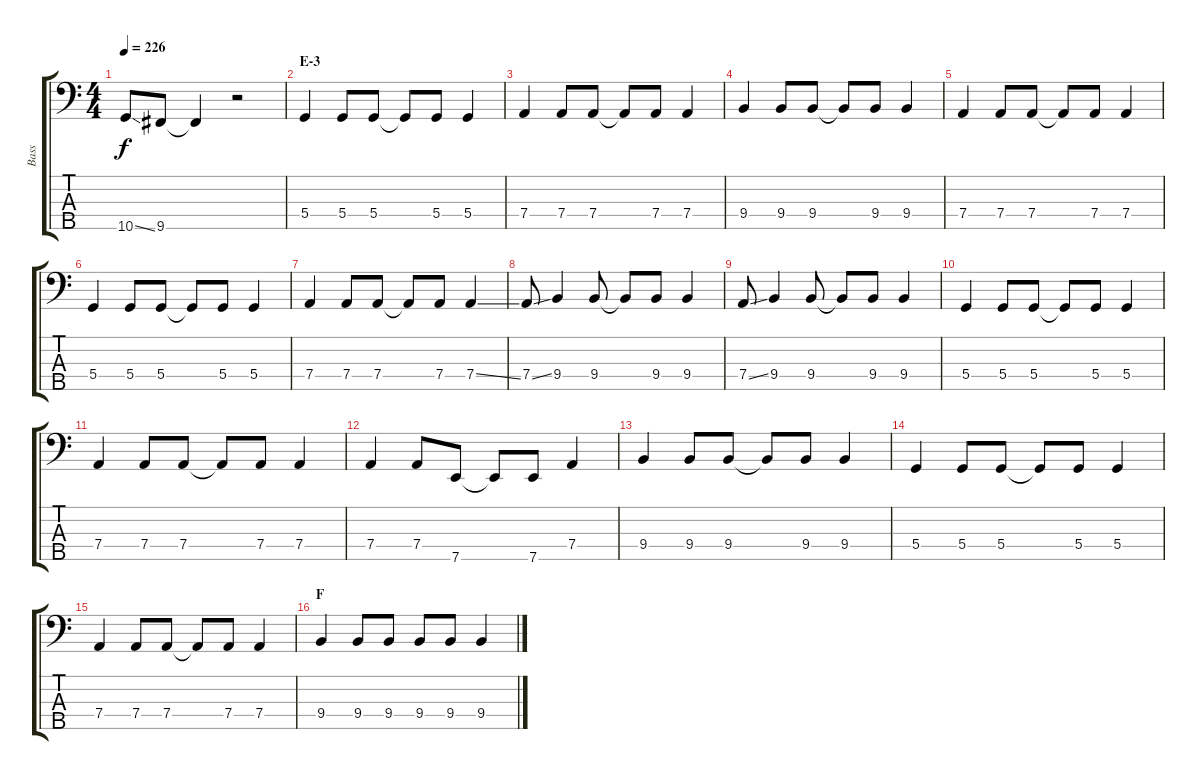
\track ("Bass" "Bass") {instrument electricbasspick}
\staff {score tabs}
\tuning (G2 D2 A1 D1 A0) {hide}
\ts (4 4)
\tempo 226
\clef f4
\ks c
10.5{ss}.8{dy f} 9.5.8 9.5{t}.4 r.2 |
\section ("" "E-3")
5.4.4 5.4.8 5.4.8 5.4{t}.8 5.4.8 5.4.4 |
7.4.4 7.4.8 7.4.8 7.4{t}.8 7.4.8 7.4.4 |
9.4.4 9.4.8 9.4.8 9.4{t}.8 9.4.8 9.4.4 |
7.4.4 7.4.8 7.4.8 7.4{t}.8 7.4.8 7.4.4 |
5.4.4 5.4.8 5.4.8 5.4{t}.8 5.4.8 5.4.4 |
7.4.4 7.4.8 7.4.8 7.4{t}.8 7.4.8 7.4{ss}.4 |
7.4{ss}.8 9.4.4 9.4.8 9.4{t}.8 9.4.8 9.4.4 |
7.4{ss}.8 9.4.4 9.4.8 9.4{t}.8 9.4.8 9.4.4 |
5.4.4 5.4.8 5.4.8 5.4{t}.8 5.4.8 5.4.4 |
7.4.4 7.4.8 7.4.8 7.4{t}.8 7.4.8 7.4.4 |
7.4.4 7.4.8 7.5.8 7.5{t}.8 7.5.8 7.4.4 |
9.4.4 9.4.8 9.4.8 9.4{t}.8 9.4.8 9.4.4 |
5.4.4 5.4.8 5.4.8 5.4{t}.8 5.4.8 5.4.4 |
7.4.4 7.4.8 7.4.8 7.4{t}.8 7.4.8 7.4.4 |
\section ("" "F")
9.4.4 9.4.8 9.4.8 9.4.8 9.4.8 9.4.4
